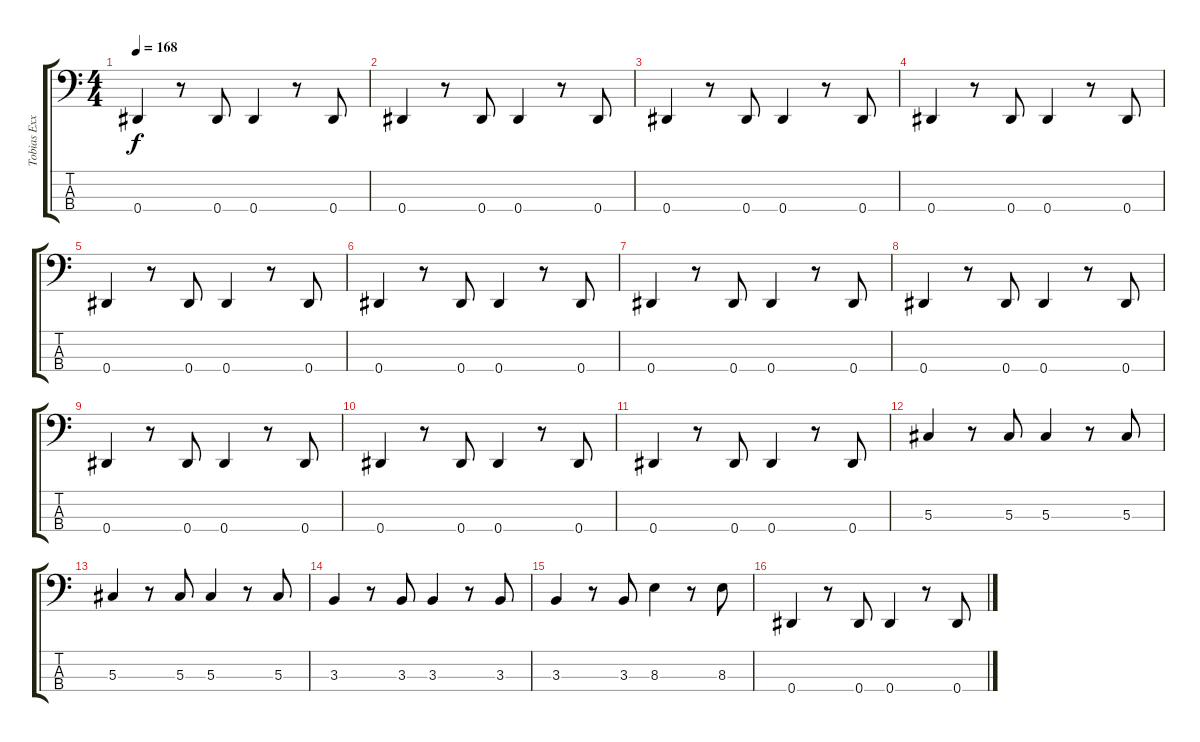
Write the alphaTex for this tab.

\track ("Tobias Exxel" "Tobias Exx") {instrument electricbasspick}
\staff {score tabs}
\tuning (Gb2 Db2 Ab1 Eb1) {hide}
\ts (4 4)
\tempo 168
\clef f4
\ks c
0.4.4{dy f} r.8 0.4.8 0.4.4 r.8 0.4.8 |
0.4.4 r.8 0.4.8 0.4.4 r.8 0.4.8 |
0.4.4 r.8 0.4.8 0.4.4 r.8 0.4.8 |
0.4.4 r.8 0.4.8 0.4.4 r.8 0.4.8 |
0.4.4 r.8 0.4.8 0.4.4 r.8 0.4.8 |
0.4.4 r.8 0.4.8 0.4.4 r.8 0.4.8 |
0.4.4 r.8 0.4.8 0.4.4 r.8 0.4.8 |
0.4.4 r.8 0.4.8 0.4.4 r.8 0.4.8 |
0.4.4 r.8 0.4.8 0.4.4 r.8 0.4.8 |
0.4.4 r.8 0.4.8 0.4.4 r.8 0.4.8 |
0.4.4 r.8 0.4.8 0.4.4 r.8 0.4.8 |
5.3.4 r.8 5.3.8 5.3.4 r.8 5.3.8 |
5.3.4 r.8 5.3.8 5.3.4 r.8 5.3.8 |
3.3.4 r.8 3.3.8 3.3.4 r.8 3.3.8 |
3.3.4 r.8 3.3.8 8.3.4 r.8 8.3.8 |
0.4.4 r.8 0.4.8 0.4.4 r.8 0.4.8
